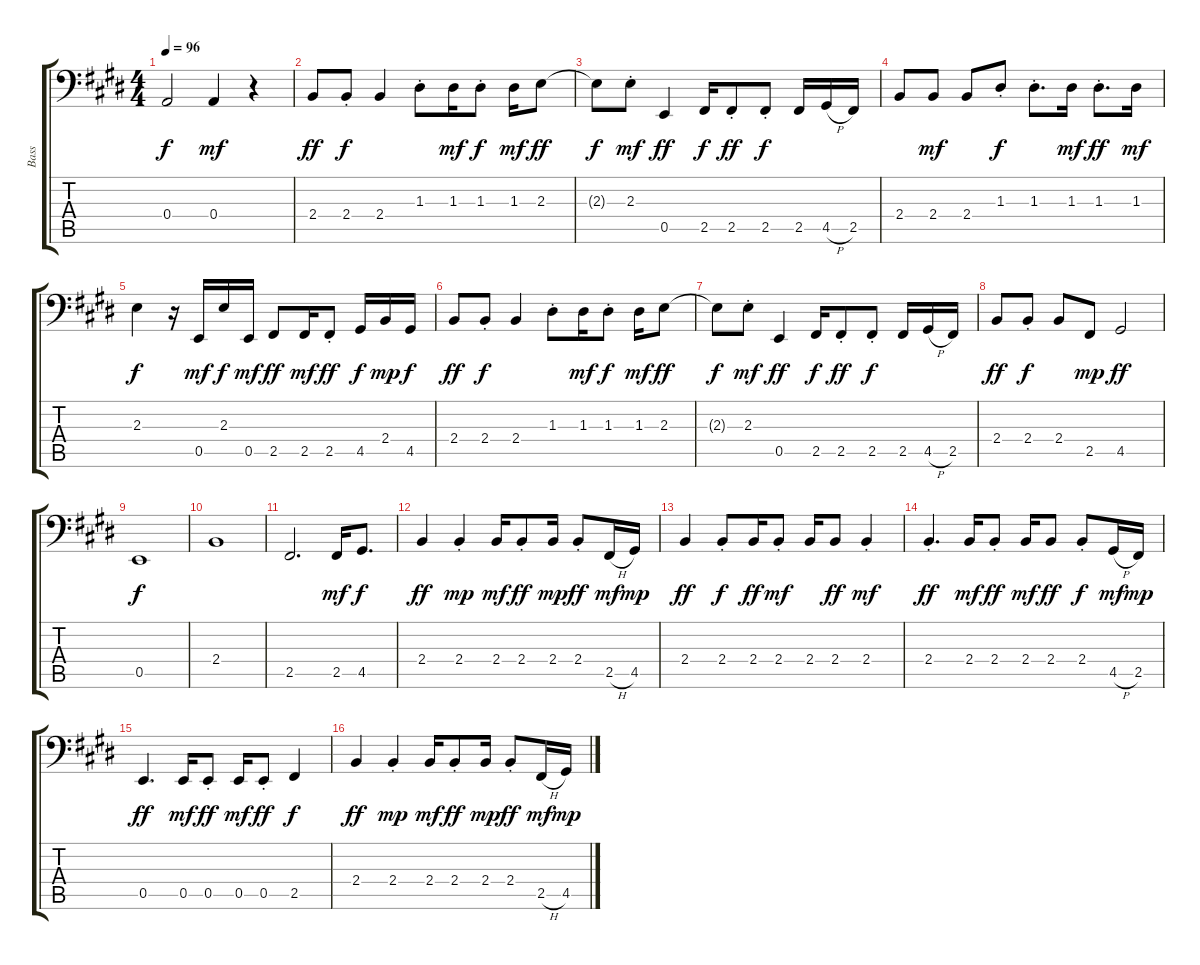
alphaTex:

\track ("Bass" "Bass") {instrument electricbassfinger}
\staff {score tabs}
\tuning (C3 G2 D2 A1 E1 B0) {hide}
\ts (4 4)
\tempo 96
\clef f4
\ks e
0.4{t}.2{dy f} 0.4.4{dy mf} r.4 |
2.4.8{dy ff} 2.4{st}.8{dy f} 2.4.4 1.3{st}.8 1.3.16{dy mf} 1.3{st}.8{dy f} 1.3.16{dy mf} 2.3.8{dy ff} |
2.3{t}.8{dy f} 2.3{st}.8{dy mf} 0.5.4{dy ff} 2.5.16{dy f} 2.5{st}.8{dy ff} 2.5{st}.8{dy f} 2.5.16 4.5{h}.16 2.5.16 |
2.4.8 2.4.8{dy mf} 2.4.8 1.3{st}.8{dy f} 1.3{st}.8{d} 1.3.16{dy mf} 1.3{st}.8{d dy ff} 1.3.16{dy mf} |
2.3.4{dy f} r.16 0.5.16{dy mf} 2.3.16{dy f} 0.5.16{dy mf} 2.5.8{dy ff} 2.5.16{dy mf} 2.5{st}.8{dy ff} 4.5.16{dy f} 2.4.16{dy mp} 4.5.16{dy f} |
2.4.8{dy ff} 2.4{st}.8{dy f} 2.4.4 1.3{st}.8 1.3.16{dy mf} 1.3{st}.8{dy f} 1.3.16{dy mf} 2.3.8{dy ff} |
2.3{t}.8{dy f} 2.3{st}.8{dy mf} 0.5.4{dy ff} 2.5.16{dy f} 2.5{st}.8{dy ff} 2.5{st}.8{dy f} 2.5.16 4.5{h}.16 2.5.16 |
2.4.8{dy ff} 2.4{st}.8{dy f} 2.4.8 2.5.8{dy mp} 4.5.2{dy ff} |
0.5.1{dy f} |
2.4.1 |
2.5.2{d} 2.5.16{dy mf} 4.5.8{d dy f} |
2.4.4{dy ff} 2.4{st}.4{dy mp} 2.4.16{dy mf} 2.4{st}.8{dy ff} 2.4.16{dy mp} 2.4{st}.8{dy ff} 2.5{h}.16{dy mf} 4.5.16{dy mp} |
2.4.4{dy ff} 2.4{st}.8{dy f} 2.4.16{dy ff} 2.4{st}.8{dy mf} 2.4.16 2.4.8{dy ff} 2.4{st}.4{dy mf} |
2.4{st}.4{d dy ff} 2.4.16{dy mf} 2.4{st}.8{dy ff} 2.4.16{dy mf} 2.4.8{dy ff} 2.4{st}.8{dy f} 4.5{h}.16{dy mf} 2.5.16{dy mp} |
0.5.4{d dy ff} 0.5.16{dy mf} 0.5{st}.8{dy ff} 0.5.16{dy mf} 0.5{st}.8{dy ff} 2.5.4{dy f} |
2.4.4{dy ff} 2.4{st}.4{dy mp} 2.4.16{dy mf} 2.4{st}.8{dy ff} 2.4.16{dy mp} 2.4{st}.8{dy ff} 2.5{h}.16{dy mf} 4.5.16{dy mp}
